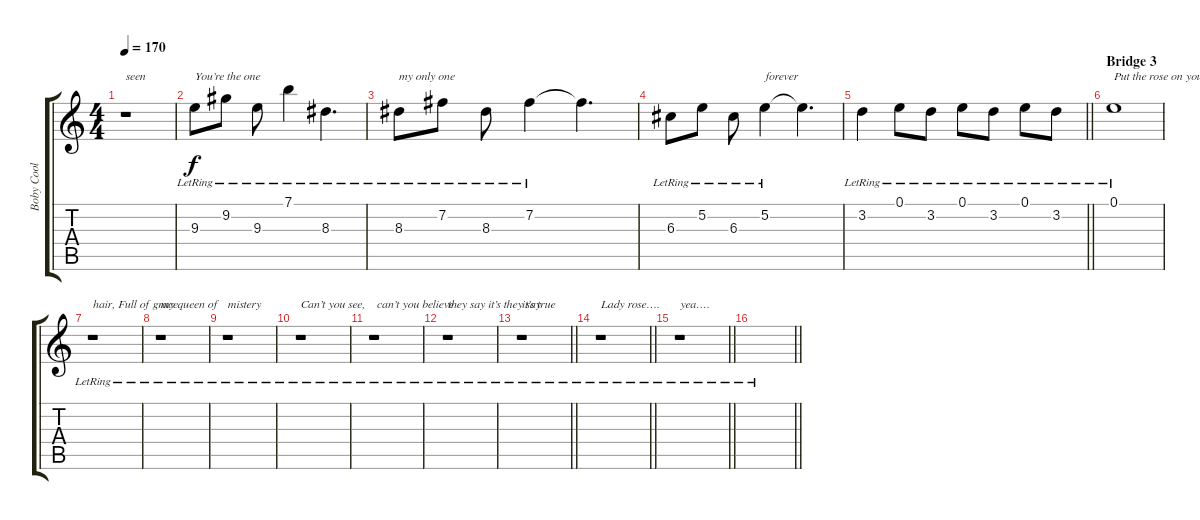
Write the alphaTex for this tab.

\track ("Boby Cool" "Boby Cool") {instrument acousticguitarsteel}
\staff {score tabs}
\tuning (E4 B3 G3 D3 A2 E2) {hide}
\ts (4 4)
\tempo 170
\clef g2
\ks c
r.1{txt "seen" dy f} |
9.3{lr}.8{txt "You’re the one" volume 6} 9.2{lr}.8 9.3{lr}.8 7.1{lr}.4 8.3{lr}.4{d} |
8.3{lr}.8{txt "my only one"} 7.2{lr}.8 8.3{lr}.8 7.2{lr}.4 7.2{t}.4{d} |
6.3{lr}.8 5.2{lr}.8 6.3{lr}.8 5.2{lr}.4{txt "forever"} 5.2{t}.4{d} |
\barLineRight lightlight
3.2{lr}.4 0.1{lr}.8 3.2{lr}.8 0.1{lr}.8 3.2{lr}.8 0.1{lr}.8 3.2{lr}.8 |
\section ("" "Bridge 3")
0.1{lr}.1{txt "Put the rose on your"} |
r.1{txt "hair, Full of grace"} |
r.1{txt "my queen of"} |
r.1{txt "mistery"} |
r.1{txt "Can’t you see,"} |
r.1{txt " can’t you believe "} |
r.1{txt "they say it’s they say "} |
\barLineRight lightlight
r.1{txt "it’s true "} |
\barLineRight lightlight
r.1{txt "Lady rose…."} |
\barLineRight lightlight
r.1{txt "yea…."} |
\barLineRight lightlight
